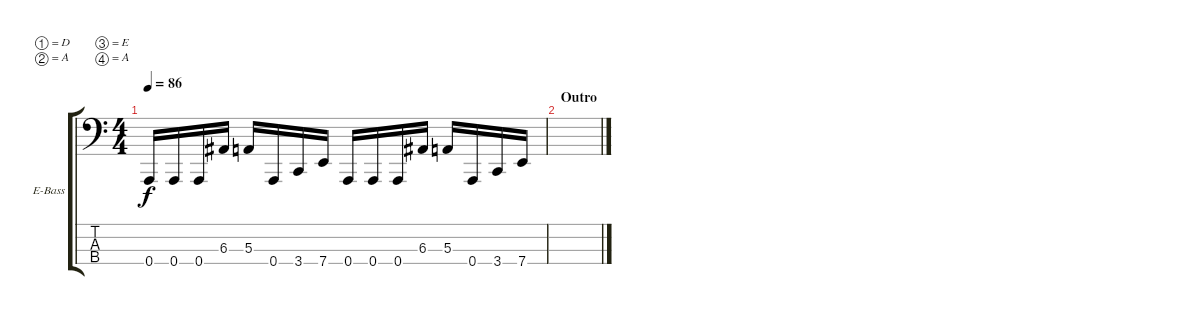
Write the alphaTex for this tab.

\bracketExtendMode groupsimilarinstruments
\firstSystemTrackNameOrientation horizontal
\otherSystemsTrackNameOrientation horizontal
\track ("Bass" "E-Bass") {instrument electricbassfinger}
\staff {score tabs}
\tuning (D2 A1 E1 A0)
\ts (4 4)
\tempo 86
\clef f4
\scale
0.489635
\ks c
0.4.16{dy f} 0.4.16 0.4.16 6.3.16 5.3.16 0.4.16 3.4.16 7.4.16 0.4.16 0.4.16 0.4.16 6.3.16 5.3.16 0.4.16 3.4.16 7.4.16 |
\section ("" "Outro")
